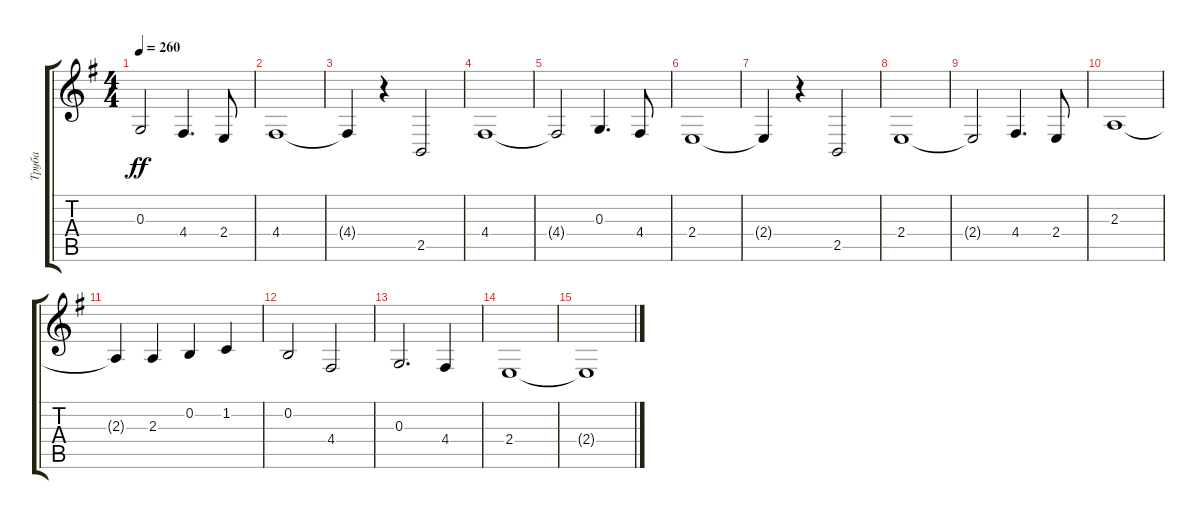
\track ("Труба" "Труба") {instrument helicopter}
\staff {score tabs}
\tuning (E4 B3 G3 D3 A2 E2) {hide}
\ts (4 4)
\tempo 260
\clef g2
\ks g
0.3{t}.2{dy ff} 4.4.4{d} 2.4.8 |
4.4.1 |
4.4{t}.4 r.4 2.5.2 |
4.4.1 |
4.4{t}.2 0.3.4{d} 4.4.8 |
2.4.1 |
2.4{t}.4 r.4 2.5.2 |
2.4.1 |
2.4{t}.2 4.4.4{d} 2.4.8 |
2.3.1 |
2.3{t}.4 2.3.4 0.2.4 1.2.4 |
0.2.2 4.4.2 |
0.3.2{d} 4.4.4 |
2.4.1 |
2.4{t}.1
